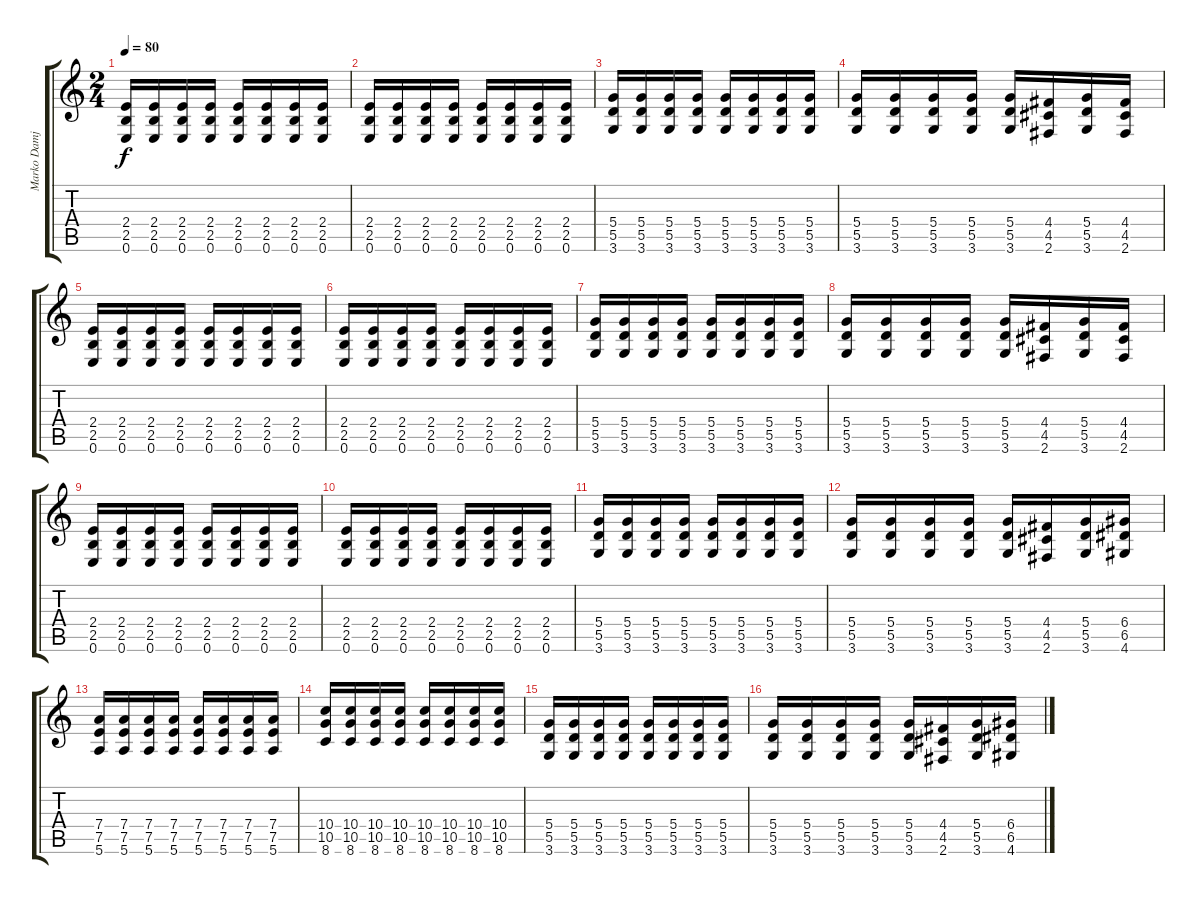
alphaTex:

\track ("Marko Damjanovic" "Marko Damj") {instrument distortionguitar}
\staff {score tabs}
\tuning (E4 B3 G3 D3 A2 E2) {hide}
\ts (2 4)
\tempo 80
\clef g2
\ks c
(2.4 2.5 0.6).16{dy f instrument distortionguitar} (2.4 2.5 0.6).16 (2.4 2.5 0.6).16 (2.4 2.5 0.6).16 (2.4 2.5 0.6).16 (2.4 2.5 0.6).16 (2.4 2.5 0.6).16 (2.4 2.5 0.6).16 |
(2.4 2.5 0.6).16 (2.4 2.5 0.6).16 (2.4 2.5 0.6).16 (2.4 2.5 0.6).16 (2.4 2.5 0.6).16 (2.4 2.5 0.6).16 (2.4 2.5 0.6).16 (2.4 2.5 0.6).16 |
(5.4 5.5 3.6).16 (5.4 5.5 3.6).16 (5.4 5.5 3.6).16 (5.4 5.5 3.6).16 (5.4 5.5 3.6).16 (5.4 5.5 3.6).16 (5.4 5.5 3.6).16 (5.4 5.5 3.6).16 |
(5.4 5.5 3.6).16 (5.4 5.5 3.6).16 (5.4 5.5 3.6).16 (5.4 5.5 3.6).16 (5.4 5.5 3.6).16 (4.4 4.5 2.6).16 (5.4 5.5 3.6).16 (4.4 4.5 2.6).16 |
(2.4 2.5 0.6).16 (2.4 2.5 0.6).16 (2.4 2.5 0.6).16 (2.4 2.5 0.6).16 (2.4 2.5 0.6).16 (2.4 2.5 0.6).16 (2.4 2.5 0.6).16 (2.4 2.5 0.6).16 |
(2.4 2.5 0.6).16 (2.4 2.5 0.6).16 (2.4 2.5 0.6).16 (2.4 2.5 0.6).16 (2.4 2.5 0.6).16 (2.4 2.5 0.6).16 (2.4 2.5 0.6).16 (2.4 2.5 0.6).16 |
(5.4 5.5 3.6).16 (5.4 5.5 3.6).16 (5.4 5.5 3.6).16 (5.4 5.5 3.6).16 (5.4 5.5 3.6).16 (5.4 5.5 3.6).16 (5.4 5.5 3.6).16 (5.4 5.5 3.6).16 |
(5.4 5.5 3.6).16 (5.4 5.5 3.6).16 (5.4 5.5 3.6).16 (5.4 5.5 3.6).16 (5.4 5.5 3.6).16 (4.4 4.5 2.6).16 (5.4 5.5 3.6).16 (4.4 4.5 2.6).16 |
(2.4 2.5 0.6).16 (2.4 2.5 0.6).16 (2.4 2.5 0.6).16 (2.4 2.5 0.6).16 (2.4 2.5 0.6).16 (2.4 2.5 0.6).16 (2.4 2.5 0.6).16 (2.4 2.5 0.6).16 |
(2.4 2.5 0.6).16 (2.4 2.5 0.6).16 (2.4 2.5 0.6).16 (2.4 2.5 0.6).16 (2.4 2.5 0.6).16 (2.4 2.5 0.6).16 (2.4 2.5 0.6).16 (2.4 2.5 0.6).16 |
(5.4 5.5 3.6).16 (5.4 5.5 3.6).16 (5.4 5.5 3.6).16 (5.4 5.5 3.6).16 (5.4 5.5 3.6).16 (5.4 5.5 3.6).16 (5.4 5.5 3.6).16 (5.4 5.5 3.6).16 |
(5.4 5.5 3.6).16 (5.4 5.5 3.6).16 (5.4 5.5 3.6).16 (5.4 5.5 3.6).16 (5.4 5.5 3.6).16 (4.4 4.5 2.6).16 (5.4 5.5 3.6).16 (6.4 6.5 4.6).16 |
(7.4 7.5 5.6).16 (7.4 7.5 5.6).16 (7.4 7.5 5.6).16 (7.4 7.5 5.6).16 (7.4 7.5 5.6).16 (7.4 7.5 5.6).16 (7.4 7.5 5.6).16 (7.4 7.5 5.6).16 |
(10.4 10.5 8.6).16 (10.4 10.5 8.6).16 (10.4 10.5 8.6).16 (10.4 10.5 8.6).16 (10.4 10.5 8.6).16 (10.4 10.5 8.6).16 (10.4 10.5 8.6).16 (10.4 10.5 8.6).16 |
(5.4 5.5 3.6).16 (5.4 5.5 3.6).16 (5.4 5.5 3.6).16 (5.4 5.5 3.6).16 (5.4 5.5 3.6).16 (5.4 5.5 3.6).16 (5.4 5.5 3.6).16 (5.4 5.5 3.6).16 |
(5.4 5.5 3.6).16 (5.4 5.5 3.6).16 (5.4 5.5 3.6).16 (5.4 5.5 3.6).16 (5.4 5.5 3.6).16 (4.4 4.5 2.6).16 (5.4 5.5 3.6).16 (6.4 6.5 4.6).16
